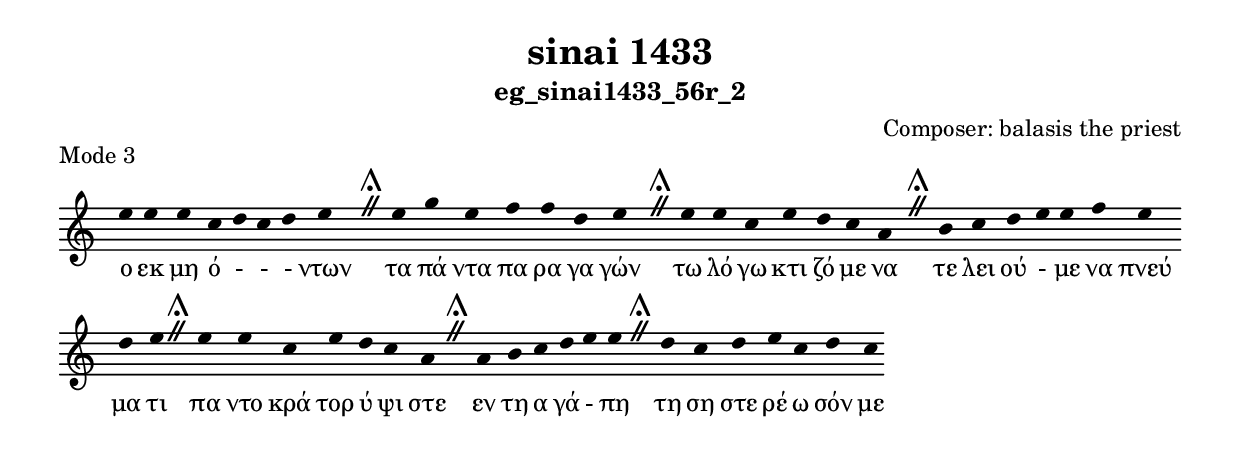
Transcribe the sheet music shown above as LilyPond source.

\include "gregorian.ly"

	\header {
 	  title = "sinai 1433"
	  subtitle = "eg_sinai1433_56r_2"
	  composer = "Composer: balasis the priest"
	  piece = "Mode 3"
	}

	chant = {
	  e''4 e''4 e''4 c''4 d''4 c''4 d''4 e''4 \divisioMaior
 e''4 g''4 e''4 f''4 f''4 d''4 e''4 \divisioMaior
 e''4 e''4 c''4 e''4 d''4 c''4 a'4 \divisioMaior
 b'4 c''4 d''4 e''4 e''4 f''4 e''4 d''4 e''4 \divisioMaior
 e''4 e''4 c''4 e''4 d''4 c''4 a'4 \divisioMaior
 a'4 b'4 c''4 d''4 e''4 e''4 \divisioMaior
 d''4 c''4 d''4 e''4 c''4 d''4 c''4\finalis
	}

	verba = \lyricmode {ο εκ μη ό -  -  - ντων 
τα πά ντα πα ρα γα γών 
τω λό γω κτι ζό με να 
τε λει ού - με να πνεύ μα τι 
πα ντο κρά τορ ύ ψι στε 
εν τη α γά - πη 
τη ση στε ρέ ω σόν με 
	}


	\score {
	  \new Staff <<
	  \new Voice = "melody" \chant
	  \new Lyrics = "one" \lyricsto melody \verba
	  >>
	  \layout {
	    \context {
	      \Staff
	      \remove "Time_signature_engraver"
	      \remove "Bar_engraver"
	    }
	    \context {
	      \Voice
	      \remove "Stem_engraver"
	    }
	  }
	}